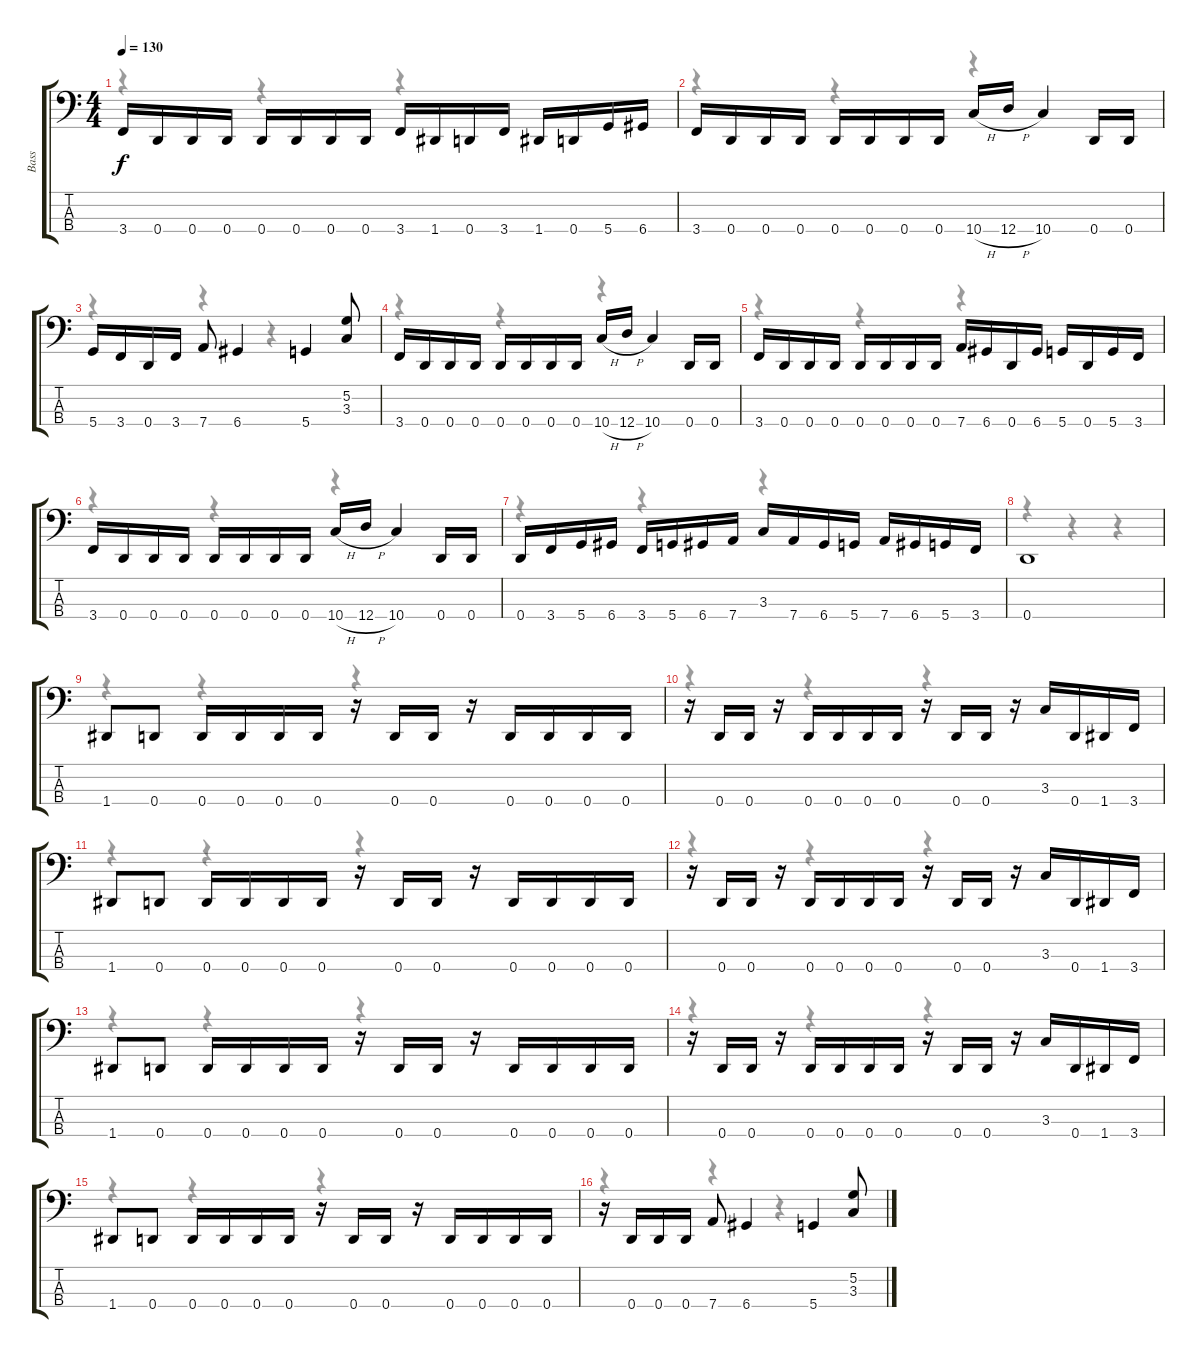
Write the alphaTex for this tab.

\track ("Bass" "Bass") {instrument electricbasspick}
\staff {score tabs}
\tuning (G2 D2 A1 D1) {hide}
\voice
\ts (4 4)
\tempo 130
\clef f4
\ks c
3.4.16{dy f} 0.4.16 0.4.16 0.4.16 0.4.16 0.4.16 0.4.16 0.4.16 3.4.16 1.4.16 0.4.16 3.4.16 1.4.16 0.4.16 5.4.16 6.4.16 |
3.4.16 0.4.16 0.4.16 0.4.16 0.4.16 0.4.16 0.4.16 0.4.16 10.4{h}.16 12.4{h}.16 10.4.4 0.4.16 0.4.16 |
5.4.16 3.4.16 0.4.16 3.4.16 7.4.8 6.4.4 5.4.4 (5.2 3.3).8 |
3.4.16 0.4.16 0.4.16 0.4.16 0.4.16 0.4.16 0.4.16 0.4.16 10.4{h}.16 12.4{h}.16 10.4.4 0.4.16 0.4.16 |
3.4.16 0.4.16 0.4.16 0.4.16 0.4.16 0.4.16 0.4.16 0.4.16 7.4.16 6.4.16 0.4.16 6.4.16 5.4.16 0.4.16 5.4.16 3.4.16 |
3.4.16 0.4.16 0.4.16 0.4.16 0.4.16 0.4.16 0.4.16 0.4.16 10.4{h}.16 12.4{h}.16 10.4.4 0.4.16 0.4.16 |
0.4.16 3.4.16 5.4.16 6.4.16 3.4.16 5.4.16 6.4.16 7.4.16 3.3.16 7.4.16 6.4.16 5.4.16 7.4.16 6.4.16 5.4.16 3.4.16 |
0.4.1 |
1.4.8 0.4.8 0.4.16 0.4.16 0.4.16 0.4.16 r.16 0.4.16 0.4.16 r.16 0.4.16 0.4.16 0.4.16 0.4.16 |
r.16 0.4.16 0.4.16 r.16 0.4.16 0.4.16 0.4.16 0.4.16 r.16 0.4.16 0.4.16 r.16 3.3.16 0.4.16 1.4.16 3.4.16 |
1.4.8 0.4.8 0.4.16 0.4.16 0.4.16 0.4.16 r.16 0.4.16 0.4.16 r.16 0.4.16 0.4.16 0.4.16 0.4.16 |
r.16 0.4.16 0.4.16 r.16 0.4.16 0.4.16 0.4.16 0.4.16 r.16 0.4.16 0.4.16 r.16 3.3.16 0.4.16 1.4.16 3.4.16 |
1.4.8 0.4.8 0.4.16 0.4.16 0.4.16 0.4.16 r.16 0.4.16 0.4.16 r.16 0.4.16 0.4.16 0.4.16 0.4.16 |
r.16 0.4.16 0.4.16 r.16 0.4.16 0.4.16 0.4.16 0.4.16 r.16 0.4.16 0.4.16 r.16 3.3.16 0.4.16 1.4.16 3.4.16 |
1.4.8 0.4.8 0.4.16 0.4.16 0.4.16 0.4.16 r.16 0.4.16 0.4.16 r.16 0.4.16 0.4.16 0.4.16 0.4.16 |
r.16 0.4.16 0.4.16 0.4.16 7.4.8 6.4.4 5.4.4 (5.2 3.3).8
\voice
\clef f4
\ottava regular
\simile none
\ks c
r.4{dy f} r.4 r.4 |
r.4 r.4 r.4 |
r.4 r.4 r.4 |
r.4 r.4 r.4 |
r.4 r.4 r.4 |
r.4 r.4 r.4 |
r.4 r.4 r.4 |
r.4 r.4 r.4 |
r.4 r.4 r.4 |
r.4 r.4 r.4 |
r.4 r.4 r.4 |
r.4 r.4 r.4 |
r.4 r.4 r.4 |
r.4 r.4 r.4 |
r.4 r.4 r.4 |
r.4 r.4 r.4
